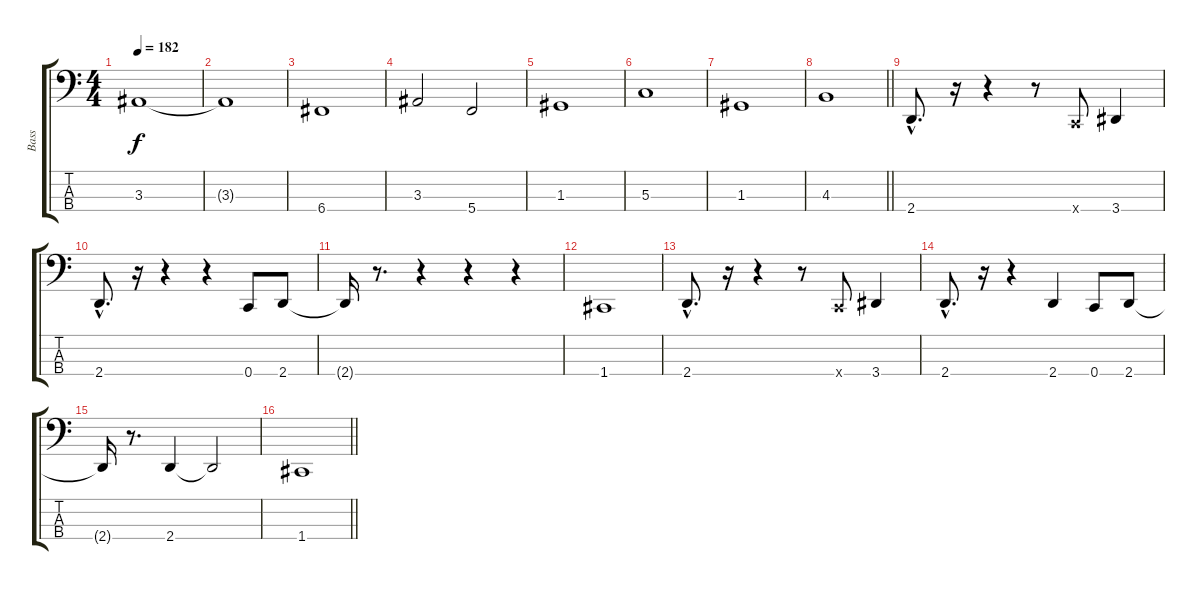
\track ("Bass" "Bass") {instrument slapbass1}
\staff {score tabs}
\tuning (F2 C2 G1 C1) {hide}
\ts (4 4)
\tempo 182
\clef f4
\ks c
3.3.1{dy f} |
3.3{t}.1 |
6.4.1 |
3.3.2 5.4.2 |
1.3.1 |
5.3.1 |
1.3.1 |
\barLineRight lightlight
4.3.1 |
2.4{hac}.8{d} r.16 r.4 r.8 0.4{x}.8 3.4.4 |
2.4{hac}.8{d} r.16 r.4 r.4 0.4.8 2.4.8 |
2.4{t}.16 r.8{d} r.4 r.4 r.4 |
1.4.1 |
2.4{hac}.8{d} r.16 r.4 r.8 0.4{x}.8 3.4.4 |
2.4{hac}.8{d} r.16 r.4 2.4.4 0.4.8 2.4.8 |
2.4{t}.16 r.8{d} 2.4.4 2.4{t}.2 |
\barLineRight lightlight
1.4.1
